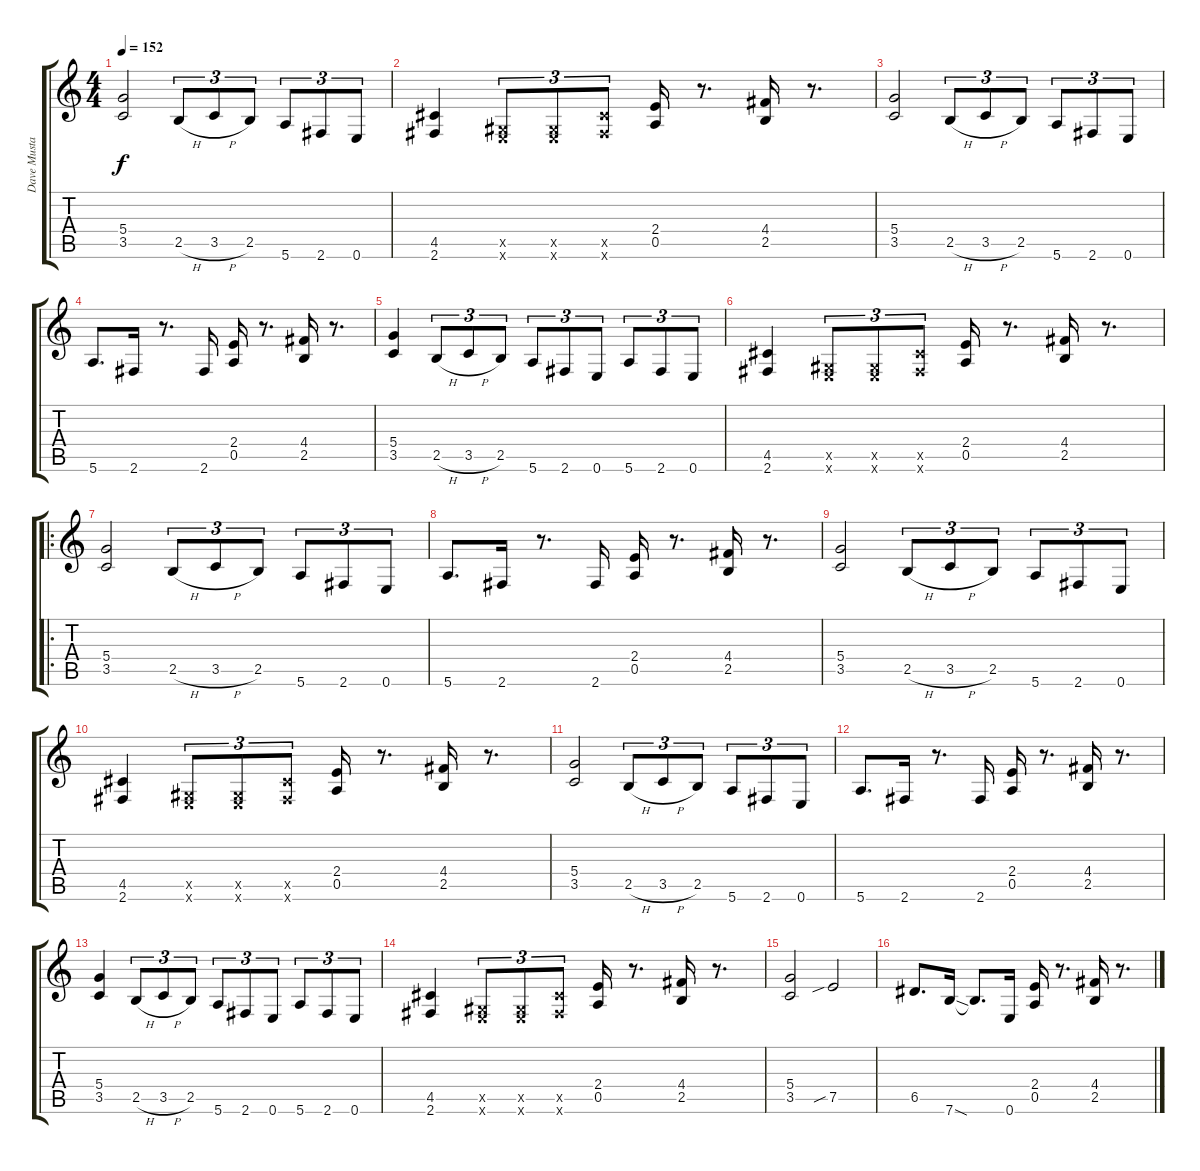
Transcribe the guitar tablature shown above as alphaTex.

\track ("Dave Mustaine" "Dave Musta") {instrument distortionguitar}
\staff {score tabs}
\tuning (E4 B3 G3 D3 A2 E2) {hide}
\ts (4 4)
\tempo 152
\clef g2
\ks c
(5.4 3.5).2{dy f} 2.5{h}.8{tu (3 2)} 3.5{h}.8{tu (3 2)} 2.5.8{tu (3 2)} 5.6.8{tu (3 2)} 2.6.8{tu (3 2)} 0.6.8{tu (3 2)} |
(4.5 2.6).4 (-1.5{x} 0.6{x}).8{tu (3 2)} (-1.5{x} 0.6{x}).8{tu (3 2)} (4.5{x} 2.6{x}).8{tu (3 2)} (2.4 0.5).16 r.8{d} (4.4 2.5).16 r.8{d} |
(5.4 3.5).2 2.5{h}.8{tu (3 2)} 3.5{h}.8{tu (3 2)} 2.5.8{tu (3 2)} 5.6.8{tu (3 2)} 2.6.8{tu (3 2)} 0.6.8{tu (3 2)} |
5.6.8{d} 2.6.16 r.8{d} 2.6.16 (2.4 0.5).16 r.8{d} (4.4 2.5).16 r.8{d} |
(5.4 3.5).4 2.5{h}.8{tu (3 2)} 3.5{h}.8{tu (3 2)} 2.5.8{tu (3 2)} 5.6.8{tu (3 2)} 2.6.8{tu (3 2)} 0.6.8{tu (3 2)} 5.6.8{tu (3 2)} 2.6.8{tu (3 2)} 0.6.8{tu (3 2)} |
(4.5 2.6).4 (-1.5{x} 0.6{x}).8{tu (3 2)} (-1.5{x} 0.6{x}).8{tu (3 2)} (4.5{x} 2.6{x}).8{tu (3 2)} (2.4 0.5).16 r.8{d} (4.4 2.5).16 r.8{d} |
\ro
(5.4 3.5).2 2.5{h}.8{tu (3 2)} 3.5{h}.8{tu (3 2)} 2.5.8{tu (3 2)} 5.6.8{tu (3 2)} 2.6.8{tu (3 2)} 0.6.8{tu (3 2)} |
5.6.8{d} 2.6.16 r.8{d} 2.6.16 (2.4 0.5).16 r.8{d} (4.4 2.5).16 r.8{d} |
(5.4 3.5).2 2.5{h}.8{tu (3 2)} 3.5{h}.8{tu (3 2)} 2.5.8{tu (3 2)} 5.6.8{tu (3 2)} 2.6.8{tu (3 2)} 0.6.8{tu (3 2)} |
(4.5 2.6).4 (-1.5{x} 0.6{x}).8{tu (3 2)} (-1.5{x} 0.6{x}).8{tu (3 2)} (4.5{x} 2.6{x}).8{tu (3 2)} (2.4 0.5).16 r.8{d} (4.4 2.5).16 r.8{d} |
(5.4 3.5).2 2.5{h}.8{tu (3 2)} 3.5{h}.8{tu (3 2)} 2.5.8{tu (3 2)} 5.6.8{tu (3 2)} 2.6.8{tu (3 2)} 0.6.8{tu (3 2)} |
5.6.8{d} 2.6.16 r.8{d} 2.6.16 (2.4 0.5).16 r.8{d} (4.4 2.5).16 r.8{d} |
(5.4 3.5).4 2.5{h}.8{tu (3 2)} 3.5{h}.8{tu (3 2)} 2.5.8{tu (3 2)} 5.6.8{tu (3 2)} 2.6.8{tu (3 2)} 0.6.8{tu (3 2)} 5.6.8{tu (3 2)} 2.6.8{tu (3 2)} 0.6.8{tu (3 2)} |
(4.5 2.6).4 (-1.5{x} 0.6{x}).8{tu (3 2)} (-1.5{x} 0.6{x}).8{tu (3 2)} (4.5{x} 2.6{x}).8{tu (3 2)} (2.4 0.5).16 r.8{d} (4.4 2.5).16 r.8{d} |
(5.4 3.5).2 7.5{sib}.2 |
6.5.8{d} 7.6{sod}.16 7.6{t}.8{d} 0.6.16 (2.4 0.5).16 r.8{d} (4.4 2.5).16 r.8{d}
